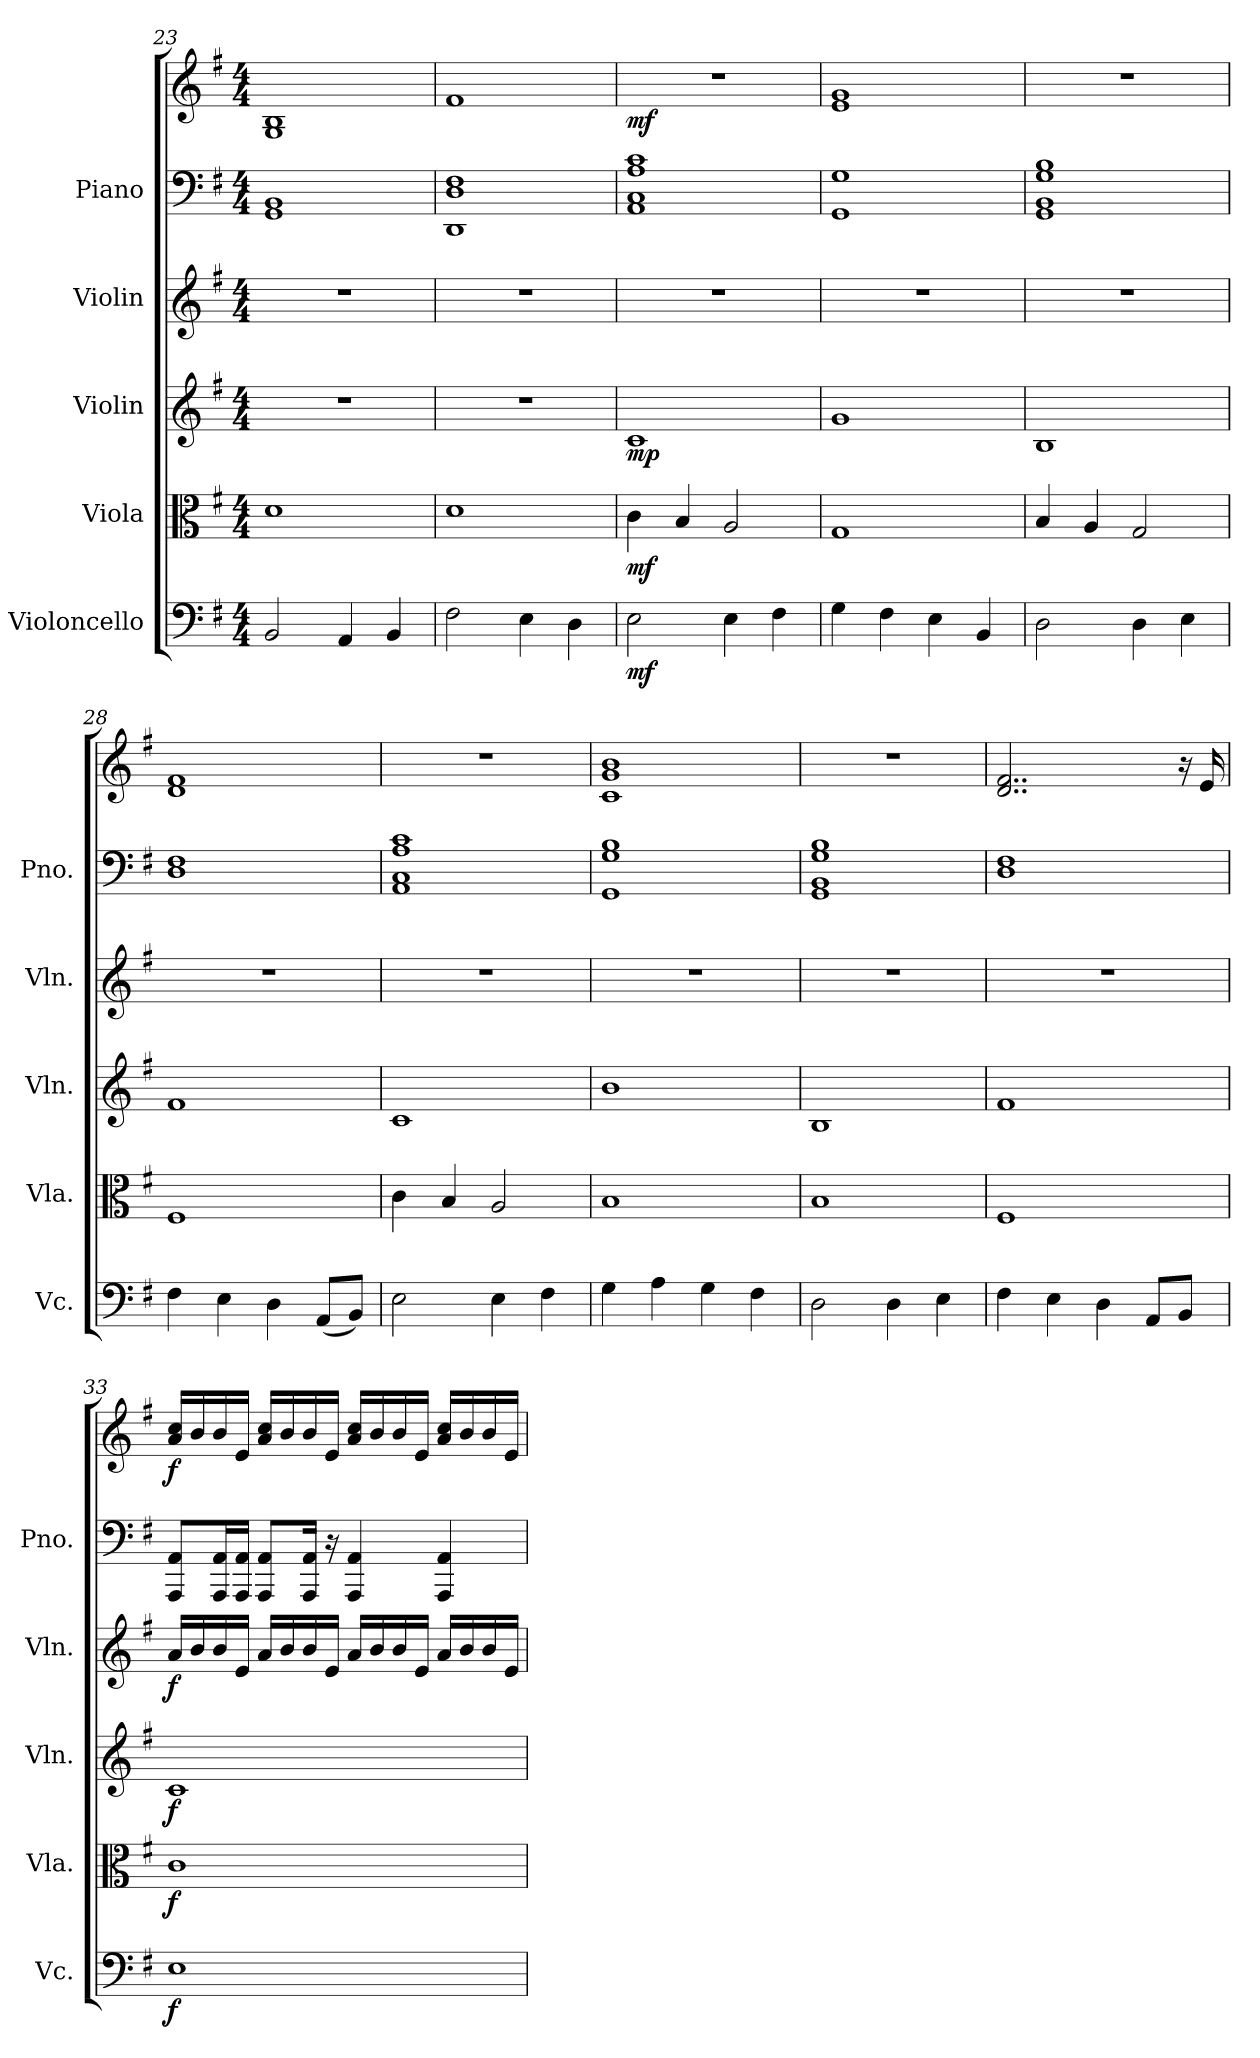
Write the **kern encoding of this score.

**kern	**dynam	**kern	**dynam	**kern	**dynam	**kern	**dynam	**kern	**kern	**dynam
*part5	*part5	*part4	*part4	*part3	*part3	*part2	*part2	*part1	*part1	*part1
*staff6	*staff6	*staff5	*staff5	*staff4	*staff4	*staff3	*staff3	*staff2	*staff1	*staff1/2
*I"Violoncello	*	*I"Viola	*	*I"Violin	*	*I"Violin	*	*I"Piano	*	*
*I'Vc.	*	*I'Vla.	*	*I'Vln.	*	*I'Vln.	*	*I'Pno.	*	*
*clefF4	*	*clefC3	*	*clefG2	*	*clefG2	*	*clefF4	*clefG2	*
*k[f#]	*	*k[f#]	*	*k[f#]	*	*k[f#]	*	*k[f#]	*k[f#]	*
*M4/4	*	*M4/4	*	*M4/4	*	*M4/4	*	*M4/4	*M4/4	*
=23	=23	=23	=23	=23	=23	=23	=23	=23	=23	=23
2BB/	.	1d	.	1r	.	1r	.	1GG 1BB	1G 1B	.
4AA/	.	.	.	.	.	.	.	.	.	.
4BB/	.	.	.	.	.	.	.	.	.	.
=24	=24	=24	=24	=24	=24	=24	=24	=24	=24	=24
2F#\	.	1d	.	1r	.	1r	.	1DD 1D 1F#	1f#	.
4E\	.	.	.	.	.	.	.	.	.	.
4D\	.	.	.	.	.	.	.	.	.	.
=25	=25	=25	=25	=25	=25	=25	=25	=25	=25	=25
!	!LO:DY:b	!	!LO:DY:b	!	!LO:DY:b	!	!	!	!	!LO:DY:b
2E\	mf	4c\	mf	1c	mp	1r	.	1AA 1C 1A 1c	1r	mf
.	.	4B/	.	.	.	.	.	.	.	.
4E\	.	2A/	.	.	.	.	.	.	.	.
4F#\	.	.	.	.	.	.	.	.	.	.
=26	=26	=26	=26	=26	=26	=26	=26	=26	=26	=26
4G\	.	1G	.	1g	.	1r	.	1GG 1G	1e 1g	.
4F#\	.	.	.	.	.	.	.	.	.	.
4E\	.	.	.	.	.	.	.	.	.	.
4BB/	.	.	.	.	.	.	.	.	.	.
=27	=27	=27	=27	=27	=27	=27	=27	=27	=27	=27
2D\	.	4B/	.	1B	.	1r	.	1GG 1BB 1G 1B	1r	.
.	.	4A/	.	.	.	.	.	.	.	.
4D\	.	2G/	.	.	.	.	.	.	.	.
4E\	.	.	.	.	.	.	.	.	.	.
=28	=28	=28	=28	=28	=28	=28	=28	=28	=28	=28
4F#\	.	1F#	.	1f#	.	1r	.	1D 1F#	1d 1f#	.
4E\	.	.	.	.	.	.	.	.	.	.
4D\	.	.	.	.	.	.	.	.	.	.
(<8AA/L	.	.	.	.	.	.	.	.	.	.
8BB/J)	.	.	.	.	.	.	.	.	.	.
=29	=29	=29	=29	=29	=29	=29	=29	=29	=29	=29
2E\	.	4c\	.	1c	.	1r	.	1AA 1C 1A 1c	1r	.
.	.	4B/	.	.	.	.	.	.	.	.
4E\	.	2A/	.	.	.	.	.	.	.	.
4F#\	.	.	.	.	.	.	.	.	.	.
=30	=30	=30	=30	=30	=30	=30	=30	=30	=30	=30
4G\	.	1B	.	1b	.	1r	.	1GG 1G 1B	1c 1g 1b	.
4A\	.	.	.	.	.	.	.	.	.	.
4G\	.	.	.	.	.	.	.	.	.	.
4F#\	.	.	.	.	.	.	.	.	.	.
!!LO:PB:g=z
=31	=31	=31	=31	=31	=31	=31	=31	=31	=31	=31
2D\	.	1B	.	1B	.	1r	.	1GG 1BB 1G 1B	1r	.
4D\	.	.	.	.	.	.	.	.	.	.
4E\	.	.	.	.	.	.	.	.	.	.
=32	=32	=32	=32	=32	=32	=32	=32	=32	=32	=32
4F#\	.	1F#	.	1f#	.	1r	.	1D 1F#	2..d/ 2..f#/	.
4E\	.	.	.	.	.	.	.	.	.	.
4D\	.	.	.	.	.	.	.	.	.	.
8AA/L	.	.	.	.	.	.	.	.	.	.
8BB/J	.	.	.	.	.	.	.	.	16r	.
.	.	.	.	.	.	.	.	.	16e/	.
=33	=33	=33	=33	=33	=33	=33	=33	=33	=33	=33
!	!LO:DY:b	!	!LO:DY:b	!	!LO:DY:b	!	!LO:DY:b	!	!	!LO:DY:b
1E	f	1c	f	1c	f	16a/LL	f	8AAA/ 8AA/L	16a/ 16cc/LL	f
.	.	.	.	.	.	16b/	.	.	16b/	.
.	.	.	.	.	.	16b/	.	16AAA/ 16AA/L	16b/	.
.	.	.	.	.	.	16e/JJ	.	16AAA/ 16AA/JJ	16e/JJ	.
.	.	.	.	.	.	16a/LL	.	8AAA/ 8AA/L	16a/ 16cc/LL	.
.	.	.	.	.	.	16b/	.	.	16b/	.
.	.	.	.	.	.	16b/	.	16AAA/ 16AA/Jk	16b/	.
.	.	.	.	.	.	16e/JJ	.	16r	16e/JJ	.
.	.	.	.	.	.	16a/LL	.	4AAA/ 4AA/	16a/ 16cc/LL	.
.	.	.	.	.	.	16b/	.	.	16b/	.
.	.	.	.	.	.	16b/	.	.	16b/	.
.	.	.	.	.	.	16e/JJ	.	.	16e/JJ	.
.	.	.	.	.	.	16a/LL	.	4AAA/ 4AA/	16a/ 16cc/LL	.
.	.	.	.	.	.	16b/	.	.	16b/	.
.	.	.	.	.	.	16b/	.	.	16b/	.
.	.	.	.	.	.	16e/JJ	.	.	16e/JJ	.
=	=	=	=	=	=	=	=	=	=	=
*-	*-	*-	*-	*-	*-	*-	*-	*-	*-	*-
